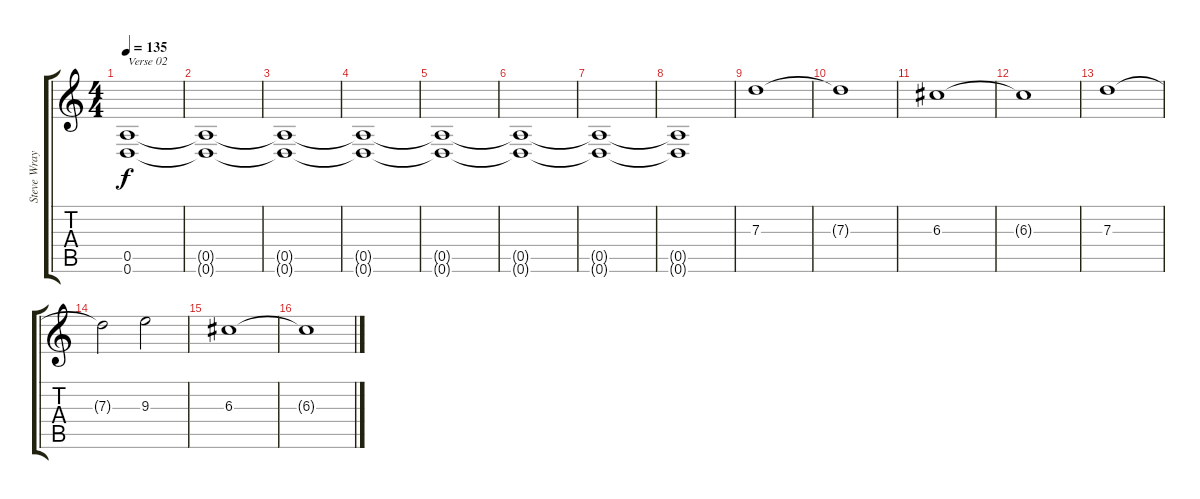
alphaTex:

\track ("Steve Wray" "Steve Wray") {instrument distortionguitar}
\staff {score tabs}
\tuning (E4 B3 G3 D3 A2 D2) {hide}
\ts (4 4)
\tempo 135
\clef g2
\ks c
(0.5 0.6).1{txt "Verse 02" dy f} |
(0.5{t} 0.6{t}).1 |
(0.5{t} 0.6{t}).1{volume 11} |
(0.5{t} 0.6{t}).1{volume 9} |
(0.5{t} 0.6{t}).1{volume 7} |
(0.5{t} 0.6{t}).1{volume 5} |
(0.5{t} 0.6{t}).1{volume 3} |
(0.5{t} 0.6{t}).1{volume 1} |
7.3.1{volume 8 instrument distortionguitar} |
7.3{t}.1 |
6.3.1 |
6.3{t}.1 |
7.3.1{volume 8 instrument distortionguitar} |
7.3{t}.2 9.3.2 |
6.3.1 |
6.3{t}.1
